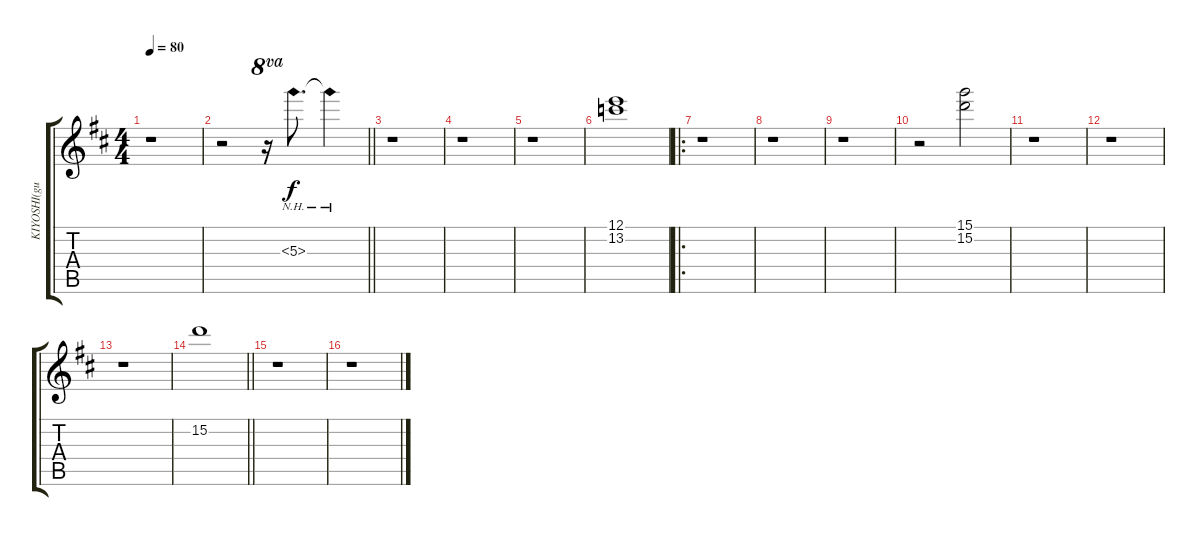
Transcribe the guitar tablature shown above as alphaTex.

\track ("KIYOSHI(guitar)" "KIYOSHI(gu") {instrument distortionguitar}
\staff {score tabs}
\tuning (E4 B3 G3 D3 A2 D2) {hide}
\ts (4 4)
\tempo 80
\clef g2
\ks d
r.1{dy f instrument distortionguitar} |
\barLineRight lightlight
r.2 r.16{ot 8va} 5.3{nh}.8{d} 5.3{nh t}.4 |
\section ("" "")
r.1 |
r.1 |
r.1 |
(12.1 13.2).1 |
\ro
r.1 |
r.1 |
r.1 |
r.2 (15.1 15.2).2 |
r.1 |
r.1 |
r.1 |
\barLineRight lightlight
15.2.1 |
\section ("" "")
r.1 |
r.1
